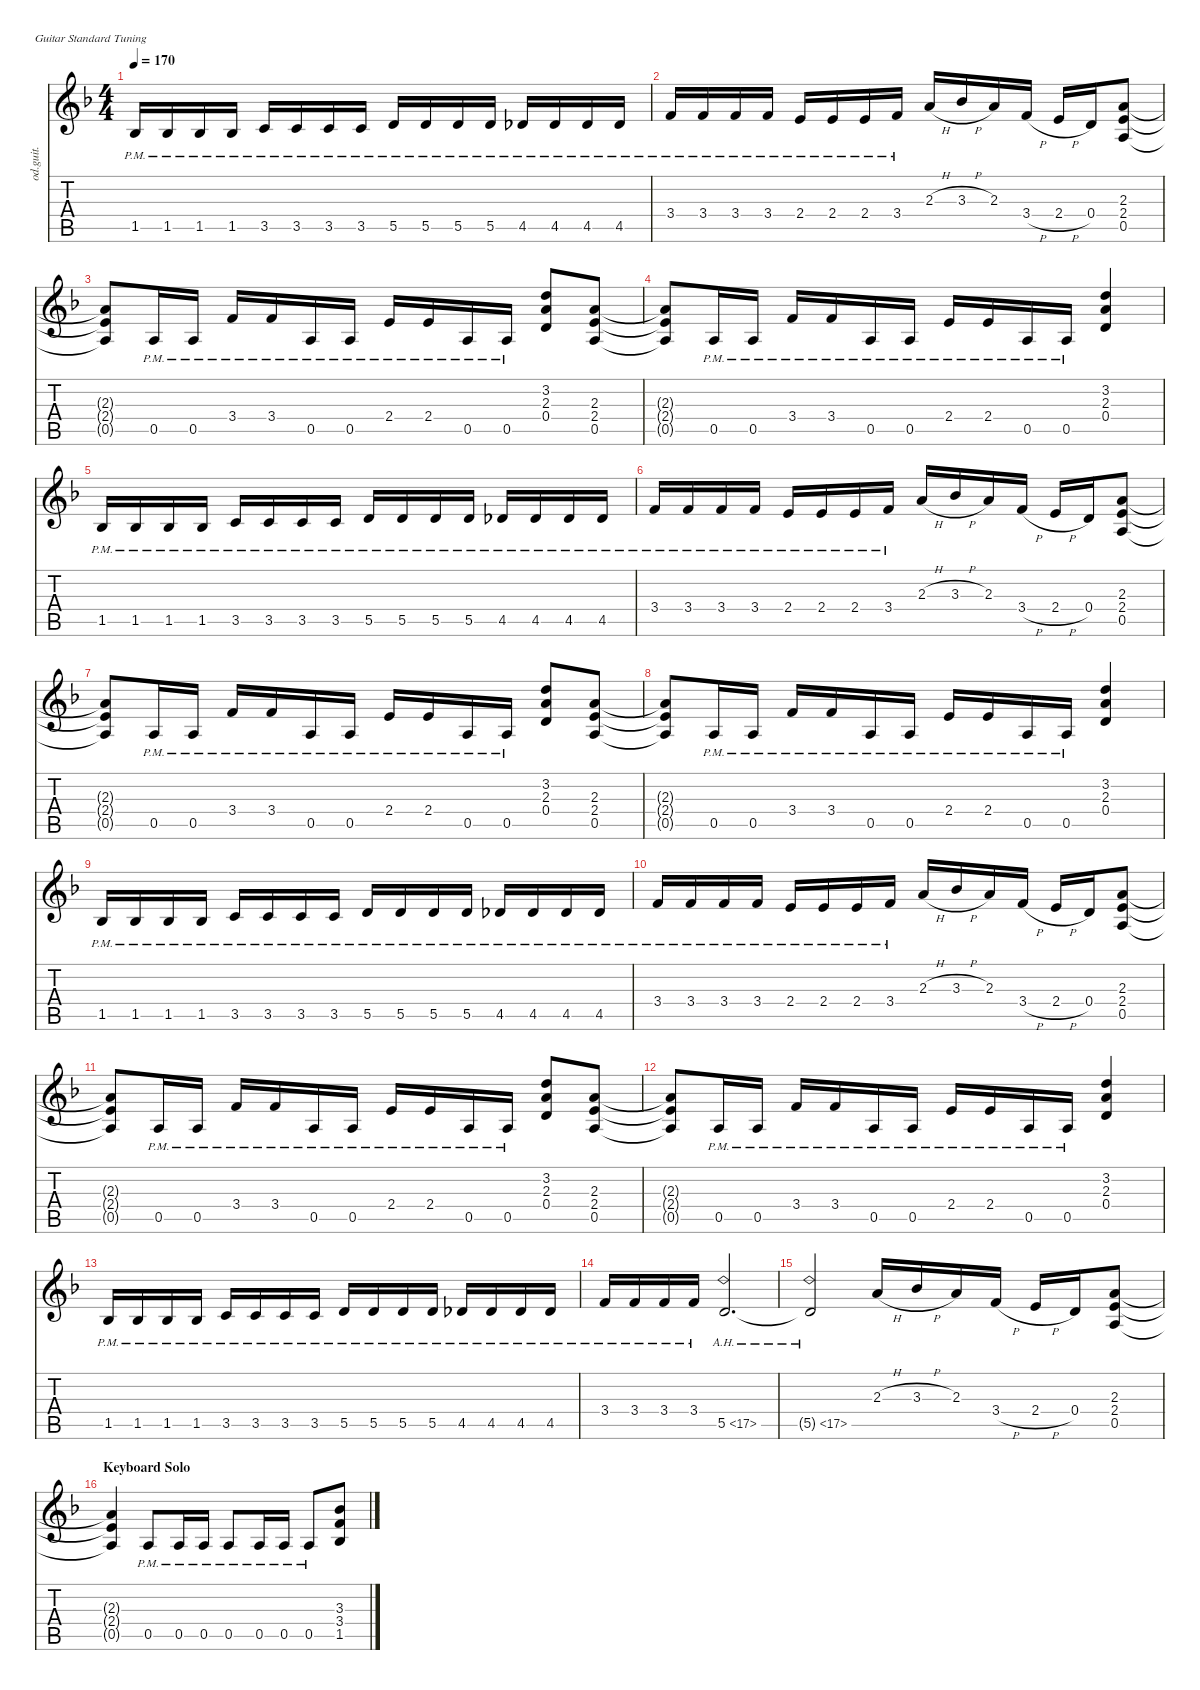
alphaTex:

\defaultSystemsLayout 4
\hideDynamics
\bracketExtendMode nobrackets
\otherSystemsTrackNameOrientation horizontal
\track ("Guitar I" "od.guit.") {instrument overdrivenguitar}
\staff {score tabs}
\tuning (E4 B3 G3 D3 A2 E2)
\ts (4 4)
\tempo 170
\clef g2
\ks f
1.5{pm acc b}.16{dy f beam Up} 1.5{pm acc b}.16{beam Up} 1.5{pm acc b}.16{beam Up} 1.5{pm acc b}.16{beam Up} 3.5{pm acc forcenatural}.16{beam Up} 3.5{pm acc forcenatural}.16{beam Up} 3.5{pm acc forcenatural}.16{beam Up} 3.5{pm acc forcenatural}.16{beam Up} 5.5{pm acc forcenatural}.16{beam Up} 5.5{pm acc forcenatural}.16{beam Up} 5.5{pm acc forcenatural}.16{beam Up} 5.5{pm acc forcenatural}.16{beam Up} 4.5{pm acc b}.16{beam Up} 4.5{pm acc b}.16{beam Up} 4.5{pm acc b}.16{beam Up} 4.5{pm acc b}.16{beam Up} |
3.4{pm acc forcenatural}.16{beam Up} 3.4{pm acc forcenatural}.16{beam Up} 3.4{pm acc forcenatural}.16{beam Up} 3.4{pm acc forcenatural}.16{beam Up} 2.4{pm acc forcenatural}.16{beam Up} 2.4{pm acc forcenatural}.16{beam Up} 2.4{pm acc forcenatural}.16{beam Up} 3.4{pm acc forcenatural}.16{beam Up} 2.3{h acc forcenatural}.16{beam Up} 3.3{h acc b}.16{beam Up} 2.3{acc forcenatural}.16{beam Up} 3.4{h acc forcenatural}.16{beam Up} 2.4{h acc forcenatural}.16{beam Up} 0.4{acc forcenatural}.16{beam Up} (2.3{acc forcenatural} 2.4{acc forcenatural} 0.5{acc forcenatural}).8{beam Up} |
(2.3{t acc forcenatural} 2.4{t acc forcenatural} 0.5{t acc forcenatural}).8{beam Up} 0.5{pm acc forcenatural}.16{beam Up} 0.5{pm acc forcenatural}.16{beam Up} 3.4{pm acc forcenatural}.16{beam Up} 3.4{pm acc forcenatural}.16{beam Up} 0.5{pm acc forcenatural}.16{beam Up} 0.5{pm acc forcenatural}.16{beam Up} 2.4{pm acc forcenatural}.16{beam Up} 2.4{pm acc forcenatural}.16{beam Up} 0.5{pm acc forcenatural}.16{beam Up} 0.5{pm acc forcenatural}.16{beam Up} (3.2{acc forcenatural} 2.3{acc forcenatural} 0.4{acc forcenatural}).8{beam Up} (2.3{acc forcenatural} 2.4{acc forcenatural} 0.5{acc forcenatural}).8{beam Up} |
(2.3{t acc forcenatural} 2.4{t acc forcenatural} 0.5{t acc forcenatural}).8{beam Up} 0.5{pm acc forcenatural}.16{beam Up} 0.5{pm acc forcenatural}.16{beam Up} 3.4{pm acc forcenatural}.16{beam Up} 3.4{pm acc forcenatural}.16{beam Up} 0.5{pm acc forcenatural}.16{beam Up} 0.5{pm acc forcenatural}.16{beam Up} 2.4{pm acc forcenatural}.16{beam Up} 2.4{pm acc forcenatural}.16{beam Up} 0.5{pm acc forcenatural}.16{beam Up} 0.5{pm acc forcenatural}.16{beam Up} (3.2{acc forcenatural} 2.3{acc forcenatural} 0.4{acc forcenatural}).4{beam Up} |
1.5{pm acc b}.16{beam Up} 1.5{pm acc b}.16{beam Up} 1.5{pm acc b}.16{beam Up} 1.5{pm acc b}.16{beam Up} 3.5{pm acc forcenatural}.16{beam Up} 3.5{pm acc forcenatural}.16{beam Up} 3.5{pm acc forcenatural}.16{beam Up} 3.5{pm acc forcenatural}.16{beam Up} 5.5{pm acc forcenatural}.16{beam Up} 5.5{pm acc forcenatural}.16{beam Up} 5.5{pm acc forcenatural}.16{beam Up} 5.5{pm acc forcenatural}.16{beam Up} 4.5{pm acc b}.16{beam Up} 4.5{pm acc b}.16{beam Up} 4.5{pm acc b}.16{beam Up} 4.5{pm acc b}.16{beam Up} |
3.4{pm acc forcenatural}.16{beam Up} 3.4{pm acc forcenatural}.16{beam Up} 3.4{pm acc forcenatural}.16{beam Up} 3.4{pm acc forcenatural}.16{beam Up} 2.4{pm acc forcenatural}.16{beam Up} 2.4{pm acc forcenatural}.16{beam Up} 2.4{pm acc forcenatural}.16{beam Up} 3.4{pm acc forcenatural}.16{beam Up} 2.3{h acc forcenatural}.16{beam Up} 3.3{h acc b}.16{beam Up} 2.3{acc forcenatural}.16{beam Up} 3.4{h acc forcenatural}.16{beam Up} 2.4{h acc forcenatural}.16{beam Up} 0.4{acc forcenatural}.16{beam Up} (2.3{acc forcenatural} 2.4{acc forcenatural} 0.5{acc forcenatural}).8{beam Up} |
(2.3{t acc forcenatural} 2.4{t acc forcenatural} 0.5{t acc forcenatural}).8{beam Up} 0.5{pm acc forcenatural}.16{beam Up} 0.5{pm acc forcenatural}.16{beam Up} 3.4{pm acc forcenatural}.16{beam Up} 3.4{pm acc forcenatural}.16{beam Up} 0.5{pm acc forcenatural}.16{beam Up} 0.5{pm acc forcenatural}.16{beam Up} 2.4{pm acc forcenatural}.16{beam Up} 2.4{pm acc forcenatural}.16{beam Up} 0.5{pm acc forcenatural}.16{beam Up} 0.5{pm acc forcenatural}.16{beam Up} (3.2{acc forcenatural} 2.3{acc forcenatural} 0.4{acc forcenatural}).8{beam Up} (2.3{acc forcenatural} 2.4{acc forcenatural} 0.5{acc forcenatural}).8{beam Up} |
(2.3{t acc forcenatural} 2.4{t acc forcenatural} 0.5{t acc forcenatural}).8{beam Up} 0.5{pm acc forcenatural}.16{beam Up} 0.5{pm acc forcenatural}.16{beam Up} 3.4{pm acc forcenatural}.16{beam Up} 3.4{pm acc forcenatural}.16{beam Up} 0.5{pm acc forcenatural}.16{beam Up} 0.5{pm acc forcenatural}.16{beam Up} 2.4{pm acc forcenatural}.16{beam Up} 2.4{pm acc forcenatural}.16{beam Up} 0.5{pm acc forcenatural}.16{beam Up} 0.5{pm acc forcenatural}.16{beam Up} (3.2{acc forcenatural} 2.3{acc forcenatural} 0.4{acc forcenatural}).4{beam Up} |
1.5{pm acc b}.16{beam Up} 1.5{pm acc b}.16{beam Up} 1.5{pm acc b}.16{beam Up} 1.5{pm acc b}.16{beam Up} 3.5{pm acc forcenatural}.16{beam Up} 3.5{pm acc forcenatural}.16{beam Up} 3.5{pm acc forcenatural}.16{beam Up} 3.5{pm acc forcenatural}.16{beam Up} 5.5{pm acc forcenatural}.16{beam Up} 5.5{pm acc forcenatural}.16{beam Up} 5.5{pm acc forcenatural}.16{beam Up} 5.5{pm acc forcenatural}.16{beam Up} 4.5{pm acc b}.16{beam Up} 4.5{pm acc b}.16{beam Up} 4.5{pm acc b}.16{beam Up} 4.5{pm acc b}.16{beam Up} |
3.4{pm acc forcenatural}.16{beam Up} 3.4{pm acc forcenatural}.16{beam Up} 3.4{pm acc forcenatural}.16{beam Up} 3.4{pm acc forcenatural}.16{beam Up} 2.4{pm acc forcenatural}.16{beam Up} 2.4{pm acc forcenatural}.16{beam Up} 2.4{pm acc forcenatural}.16{beam Up} 3.4{pm acc forcenatural}.16{beam Up} 2.3{h acc forcenatural}.16{beam Up} 3.3{h acc b}.16{beam Up} 2.3{acc forcenatural}.16{beam Up} 3.4{h acc forcenatural}.16{beam Up} 2.4{h acc forcenatural}.16{beam Up} 0.4{acc forcenatural}.16{beam Up} (2.3{acc forcenatural} 2.4{acc forcenatural} 0.5{acc forcenatural}).8{beam Up} |
(2.3{t acc forcenatural} 2.4{t acc forcenatural} 0.5{t acc forcenatural}).8{beam Up} 0.5{pm acc forcenatural}.16{beam Up} 0.5{pm acc forcenatural}.16{beam Up} 3.4{pm acc forcenatural}.16{beam Up} 3.4{pm acc forcenatural}.16{beam Up} 0.5{pm acc forcenatural}.16{beam Up} 0.5{pm acc forcenatural}.16{beam Up} 2.4{pm acc forcenatural}.16{beam Up} 2.4{pm acc forcenatural}.16{beam Up} 0.5{pm acc forcenatural}.16{beam Up} 0.5{pm acc forcenatural}.16{beam Up} (3.2{acc forcenatural} 2.3{acc forcenatural} 0.4{acc forcenatural}).8{beam Up} (2.3{acc forcenatural} 2.4{acc forcenatural} 0.5{acc forcenatural}).8{beam Up} |
(2.3{t acc forcenatural} 2.4{t acc forcenatural} 0.5{t acc forcenatural}).8{beam Up} 0.5{pm acc forcenatural}.16{beam Up} 0.5{pm acc forcenatural}.16{beam Up} 3.4{pm acc forcenatural}.16{beam Up} 3.4{pm acc forcenatural}.16{beam Up} 0.5{pm acc forcenatural}.16{beam Up} 0.5{pm acc forcenatural}.16{beam Up} 2.4{pm acc forcenatural}.16{beam Up} 2.4{pm acc forcenatural}.16{beam Up} 0.5{pm acc forcenatural}.16{beam Up} 0.5{pm acc forcenatural}.16{beam Up} (3.2{acc forcenatural} 2.3{acc forcenatural} 0.4{acc forcenatural}).4{beam Up} |
1.5{pm acc b}.16{beam Up} 1.5{pm acc b}.16{beam Up} 1.5{pm acc b}.16{beam Up} 1.5{pm acc b}.16{beam Up} 3.5{pm acc forcenatural}.16{beam Up} 3.5{pm acc forcenatural}.16{beam Up} 3.5{pm acc forcenatural}.16{beam Up} 3.5{pm acc forcenatural}.16{beam Up} 5.5{pm acc forcenatural}.16{beam Up} 5.5{pm acc forcenatural}.16{beam Up} 5.5{pm acc forcenatural}.16{beam Up} 5.5{pm acc forcenatural}.16{beam Up} 4.5{pm acc b}.16{beam Up} 4.5{pm acc b}.16{beam Up} 4.5{pm acc b}.16{beam Up} 4.5{pm acc b}.16{beam Up} |
3.4{pm acc forcenatural}.16{beam Up} 3.4{pm acc forcenatural}.16{beam Up} 3.4{pm acc forcenatural}.16{beam Up} 3.4{pm acc forcenatural}.16{beam Up} 5.5{ah 12 acc forcenatural}.2{d beam Up} |
5.5{ah 12 t acc forcenatural}.2{beam Up} 2.3{h acc forcenatural}.16{beam Up} 3.3{h acc b}.16{beam Up} 2.3{acc forcenatural}.16{beam Up} 3.4{h acc forcenatural}.16{beam Up} 2.4{h acc forcenatural}.16{beam Up} 0.4{acc forcenatural}.16{beam Up} (2.3{acc forcenatural} 2.4{acc forcenatural} 0.5{acc forcenatural}).8{beam Up} |
\section ("" "Keyboard Solo")
(2.3{t acc forcenatural} 2.4{t acc forcenatural} 0.5{t acc forcenatural}).4{beam Up} 0.5{pm acc forcenatural}.8{beam Up} 0.5{pm acc forcenatural}.16{beam Up} 0.5{pm acc forcenatural}.16{beam Up} 0.5{pm acc forcenatural}.8{beam Up} 0.5{pm acc forcenatural}.16{beam Up} 0.5{pm acc forcenatural}.16{beam Up} 0.5{pm acc forcenatural}.8{beam Up} (3.3{acc b} 3.4{acc forcenatural} 1.5{acc b}).8{beam Up}
